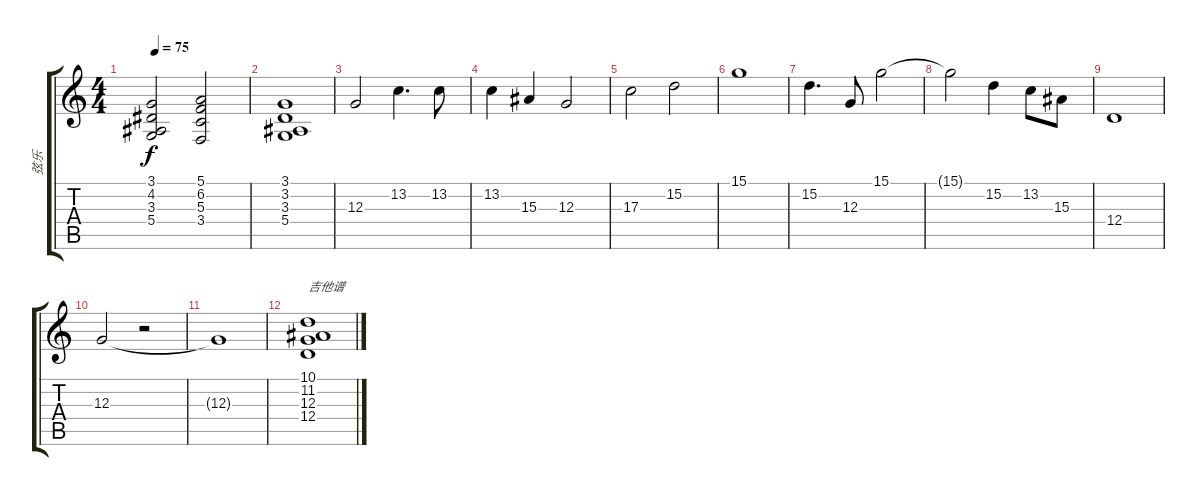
\track ("弦乐" "弦乐") {instrument synthstrings1}
\staff {score tabs}
\tuning (E4 B3 G3 D3 A2 E2) {hide}
\ts (4 4)
\tempo 75
\clef g2
\ks c
(3.1 4.2 3.3 5.4).2{dy f} (5.1 6.2 5.3 3.4).2 |
(3.1 3.2 3.3 5.4).1 |
12.3.2{volume 16 instrument synthstrings1} 13.2.4{d} 13.2.8 |
13.2.4 15.3.4 12.3.2 |
17.3.2 15.2.2 |
15.1.1 |
15.2.4{d} 12.3.8 15.1.2 |
15.1{t}.2 15.2.4 13.2.8 15.3.8 |
12.4.1 |
12.3.2 r.2 |
12.3{t}.1 |
(10.1 11.2 12.3 12.4).1{txt "吉他谱"}
